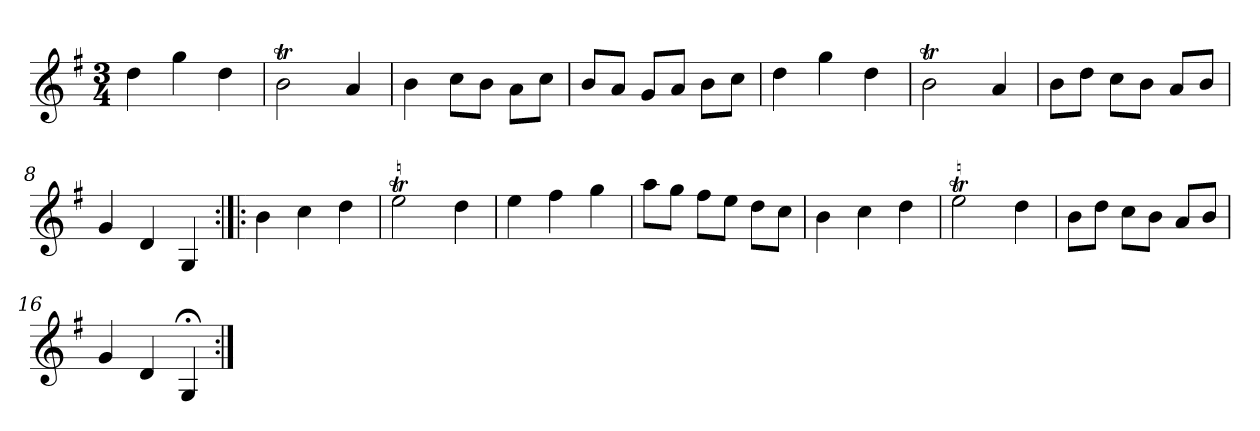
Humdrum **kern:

**kern
*part1
*staff1
*clefG2
*k[f#]
*G:
*M3/4
*MM120
=1
4dd
4gg
4dd
=2
2bt
4a
=3
4b
8cc\L
8b\J
8a\L
8cc\J
=4
8b/L
8a/J
8g/L
8a/J
8b\L
8cc\J
=5
4dd
4gg
4dd
=6
2bt
4a
=7
8b\L
8dd\J
8cc\L
8b\J
8a/L
8b/J
=8
4g
4d
4G
=9:|!|:
4b
4cc
4dd
=10
2eet
4dd
=11
4ee
4ff#
4gg
=12
8aa\L
8gg\J
8ff#\L
8ee\J
8dd\L
8cc\J
=13
4b
4cc
4dd
=14
2eet
4dd
=15
8b\L
8dd\J
8cc\L
8b\J
8a/L
8b/J
=16
4g
4d
4G;<
=:|!
*-
